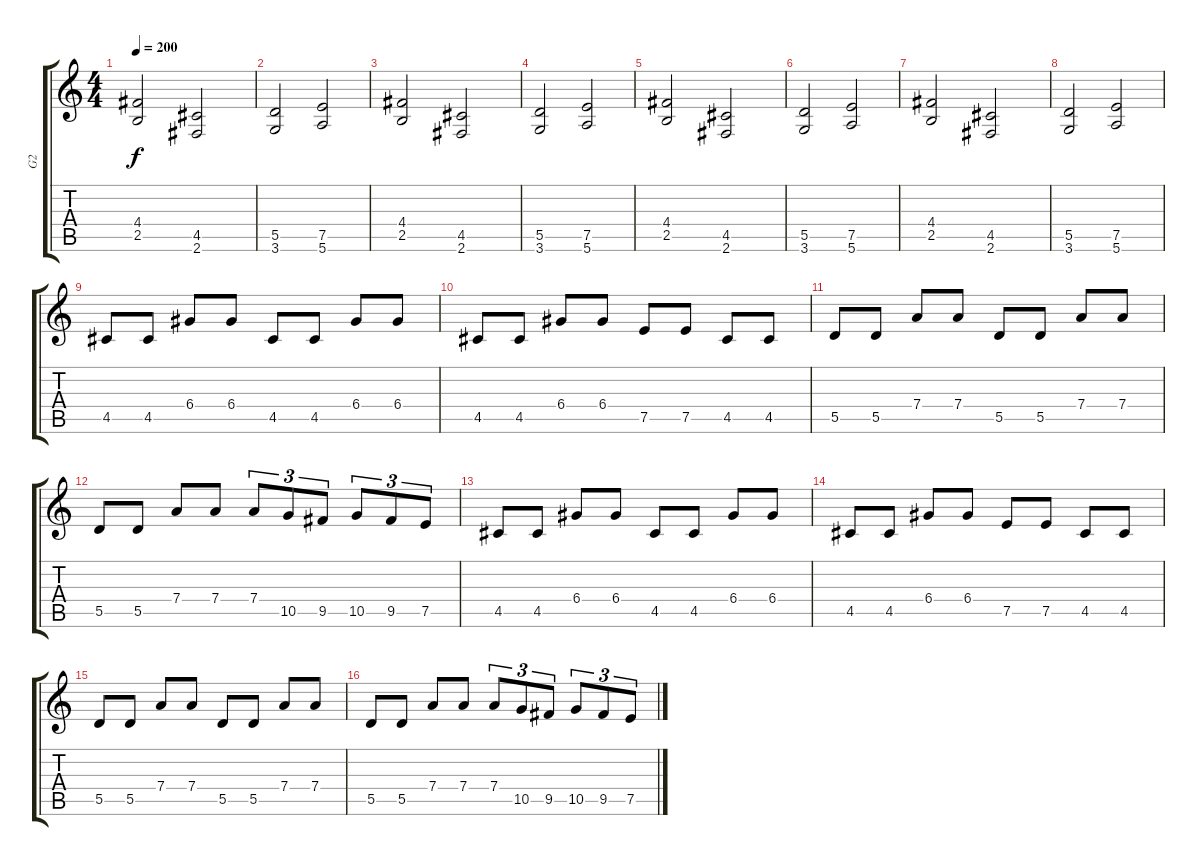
\track ("G2" "G2") {instrument distortionguitar}
\staff {score tabs}
\tuning (E4 B3 G3 D3 A2 E2) {hide}
\ts (4 4)
\tempo 200
\clef g2
\ks c
(4.4 2.5).2{dy f} (4.5 2.6).2 |
(5.5 3.6).2 (7.5 5.6).2 |
(4.4 2.5).2 (4.5 2.6).2 |
(5.5 3.6).2 (7.5 5.6).2 |
(4.4 2.5).2 (4.5 2.6).2 |
(5.5 3.6).2 (7.5 5.6).2 |
(4.4 2.5).2 (4.5 2.6).2 |
(5.5 3.6).2 (7.5 5.6).2 |
4.5.8 4.5.8 6.4.8 6.4.8 4.5.8 4.5.8 6.4.8 6.4.8 |
4.5.8 4.5.8 6.4.8 6.4.8 7.5.8 7.5.8 4.5.8 4.5.8 |
5.5.8 5.5.8 7.4.8 7.4.8 5.5.8 5.5.8 7.4.8 7.4.8 |
5.5.8 5.5.8 7.4.8 7.4.8 7.4.8{tu (3 2)} 10.5.8{tu (3 2)} 9.5.8{tu (3 2)} 10.5.8{tu (3 2)} 9.5.8{tu (3 2)} 7.5.8{tu (3 2)} |
4.5.8 4.5.8 6.4.8 6.4.8 4.5.8 4.5.8 6.4.8 6.4.8 |
4.5.8 4.5.8 6.4.8 6.4.8 7.5.8 7.5.8 4.5.8 4.5.8 |
5.5.8 5.5.8 7.4.8 7.4.8 5.5.8 5.5.8 7.4.8 7.4.8 |
5.5.8 5.5.8 7.4.8 7.4.8 7.4.8{tu (3 2)} 10.5.8{tu (3 2)} 9.5.8{tu (3 2)} 10.5.8{tu (3 2)} 9.5.8{tu (3 2)} 7.5.8{tu (3 2)}
